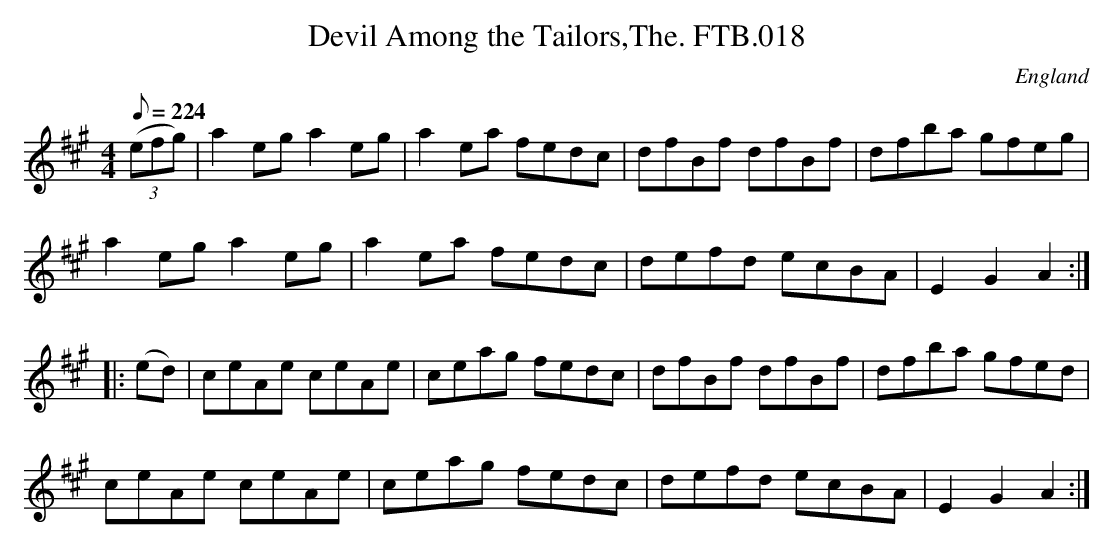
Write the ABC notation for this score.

X:1
T:Devil Among the Tailors,The. FTB.018
M:4/4
Q:224
O:England
K:A
((3efg) |a2eg a2eg|a2ea fedc|dfBf dfBf|dfba gfeg|
a2eg a2eg|a2ea fedc|defd ecBA|E2G2 A2:|
|:(ed)|ceAe ceAe|ceag fedc|dfBf dfBf|dfba gfed|
ceAe ceAe|ceag fedc|defd ecBA|E2G2 A2:|
